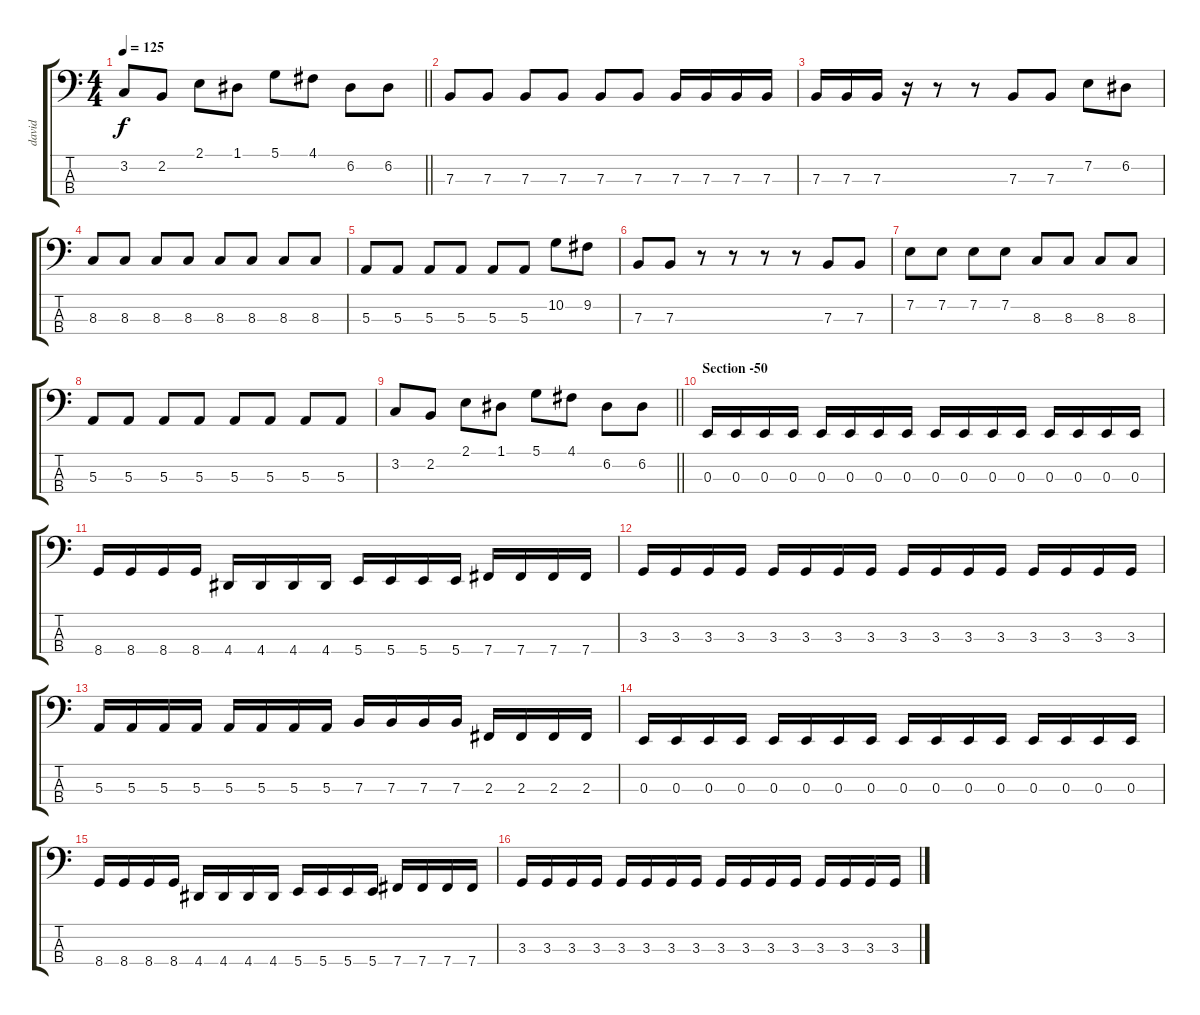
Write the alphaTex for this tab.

\track ("david" "david") {instrument electricbassfinger}
\staff {score tabs}
\tuning (D2 A1 E1 B0) {hide}
\ts (4 4)
\tempo 125
\clef f4
\barLineRight lightlight
\ks c
3.2.8{dy f} 2.2.8 2.1.8 1.1.8 5.1.8 4.1.8 6.2.8 6.2.8 |
7.3.8 7.3.8 7.3.8 7.3.8 7.3.8 7.3.8 7.3.16 7.3.16 7.3.16 7.3.16 |
7.3.16 7.3.16 7.3.16 r.16 r.8 r.8 7.3.8 7.3.8 7.2.8 6.2.8 |
8.3.8 8.3.8 8.3.8 8.3.8 8.3.8 8.3.8 8.3.8 8.3.8 |
5.3.8 5.3.8 5.3.8 5.3.8 5.3.8 5.3.8 10.2.8 9.2.8 |
7.3.8 7.3.8 r.8 r.8 r.8 r.8 7.3.8 7.3.8 |
7.2.8 7.2.8 7.2.8 7.2.8 8.3.8 8.3.8 8.3.8 8.3.8 |
5.3.8 5.3.8 5.3.8 5.3.8 5.3.8 5.3.8 5.3.8 5.3.8 |
\barLineRight lightlight
3.2.8 2.2.8 2.1.8 1.1.8 5.1.8 4.1.8 6.2.8 6.2.8 |
\section ("" "Section -50")
0.3.16 0.3.16 0.3.16 0.3.16 0.3.16 0.3.16 0.3.16 0.3.16 0.3.16 0.3.16 0.3.16 0.3.16 0.3.16 0.3.16 0.3.16 0.3.16 |
8.4.16 8.4.16 8.4.16 8.4.16 4.4.16 4.4.16 4.4.16 4.4.16 5.4.16 5.4.16 5.4.16 5.4.16 7.4.16 7.4.16 7.4.16 7.4.16 |
3.3.16 3.3.16 3.3.16 3.3.16 3.3.16 3.3.16 3.3.16 3.3.16 3.3.16 3.3.16 3.3.16 3.3.16 3.3.16 3.3.16 3.3.16 3.3.16 |
5.3.16 5.3.16 5.3.16 5.3.16 5.3.16 5.3.16 5.3.16 5.3.16 7.3.16 7.3.16 7.3.16 7.3.16 2.3.16 2.3.16 2.3.16 2.3.16 |
0.3.16 0.3.16 0.3.16 0.3.16 0.3.16 0.3.16 0.3.16 0.3.16 0.3.16 0.3.16 0.3.16 0.3.16 0.3.16 0.3.16 0.3.16 0.3.16 |
8.4.16 8.4.16 8.4.16 8.4.16 4.4.16 4.4.16 4.4.16 4.4.16 5.4.16 5.4.16 5.4.16 5.4.16 7.4.16 7.4.16 7.4.16 7.4.16 |
3.3.16 3.3.16 3.3.16 3.3.16 3.3.16 3.3.16 3.3.16 3.3.16 3.3.16 3.3.16 3.3.16 3.3.16 3.3.16 3.3.16 3.3.16 3.3.16
